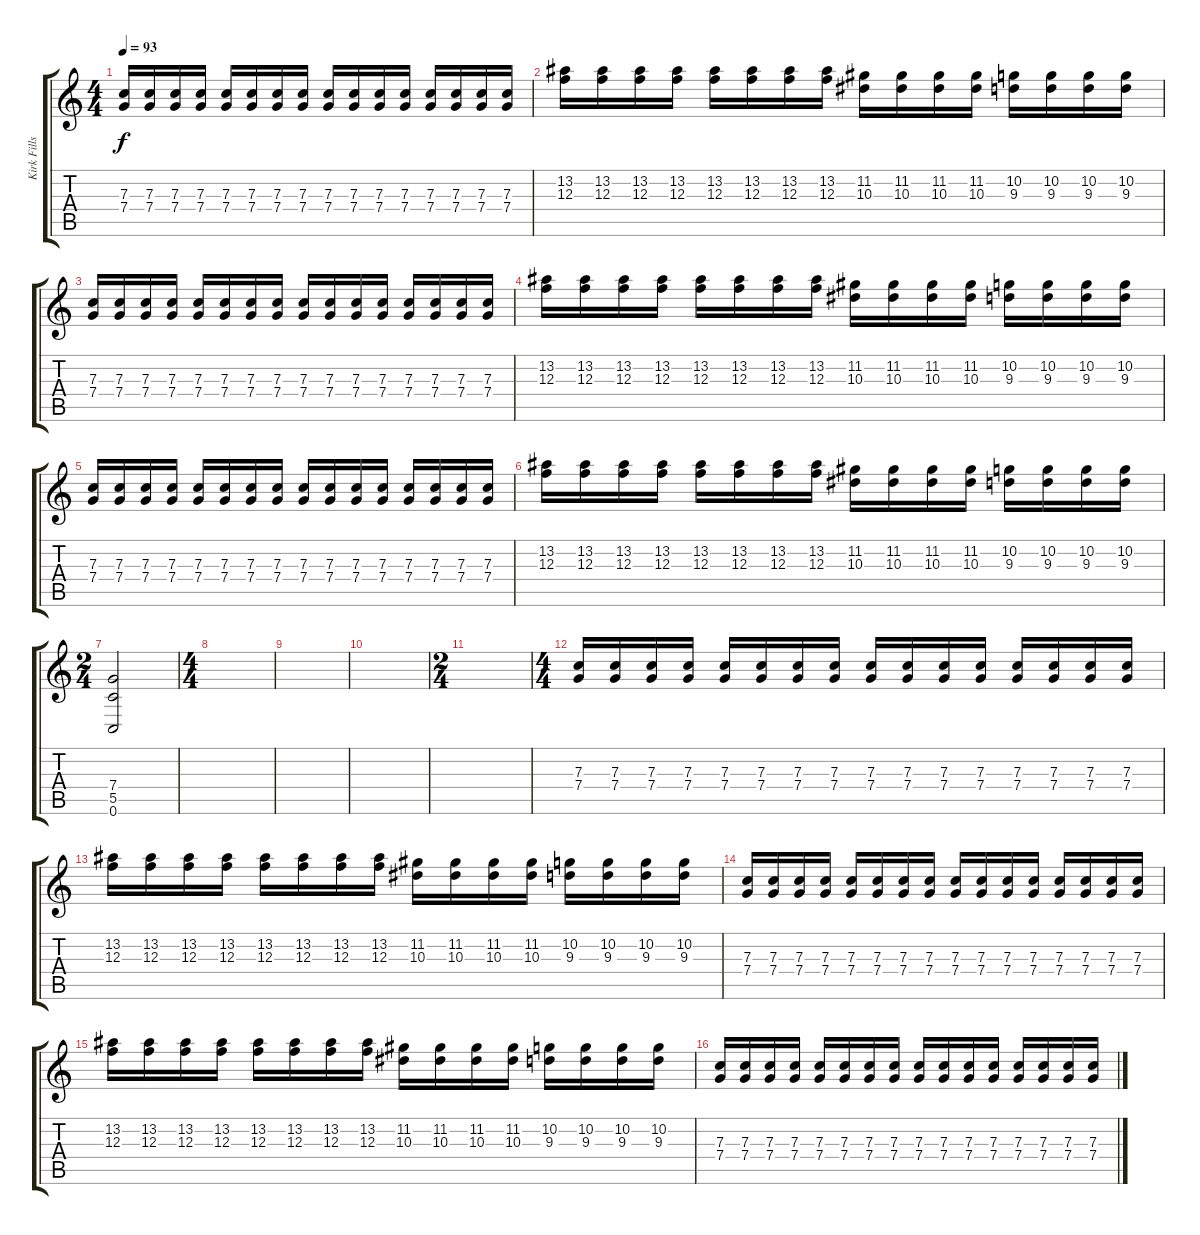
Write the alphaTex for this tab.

\track ("Kirk Fills" "Kirk Fills") {instrument overdrivenguitar}
\staff {score tabs}
\tuning (D4 A3 F3 C3 G2 C2) {hide}
\ts (4 4)
\tempo 93
\clef g2
\ks c
(7.3 7.4).16{dy f} (7.3 7.4).16 (7.3 7.4).16 (7.3 7.4).16 (7.3 7.4).16 (7.3 7.4).16 (7.3 7.4).16 (7.3 7.4).16 (7.3 7.4).16 (7.3 7.4).16 (7.3 7.4).16 (7.3 7.4).16 (7.3 7.4).16 (7.3 7.4).16 (7.3 7.4).16 (7.3 7.4).16 |
(13.2 12.3).16 (13.2 12.3).16 (13.2 12.3).16 (13.2 12.3).16 (13.2 12.3).16 (13.2 12.3).16 (13.2 12.3).16 (13.2 12.3).16 (11.2 10.3).16 (11.2 10.3).16 (11.2 10.3).16 (11.2 10.3).16 (10.2 9.3).16 (10.2 9.3).16 (10.2 9.3).16 (10.2 9.3).16 |
(7.3 7.4).16 (7.3 7.4).16 (7.3 7.4).16 (7.3 7.4).16 (7.3 7.4).16 (7.3 7.4).16 (7.3 7.4).16 (7.3 7.4).16 (7.3 7.4).16 (7.3 7.4).16 (7.3 7.4).16 (7.3 7.4).16 (7.3 7.4).16 (7.3 7.4).16 (7.3 7.4).16 (7.3 7.4).16 |
(13.2 12.3).16 (13.2 12.3).16 (13.2 12.3).16 (13.2 12.3).16 (13.2 12.3).16 (13.2 12.3).16 (13.2 12.3).16 (13.2 12.3).16 (11.2 10.3).16 (11.2 10.3).16 (11.2 10.3).16 (11.2 10.3).16 (10.2 9.3).16 (10.2 9.3).16 (10.2 9.3).16 (10.2 9.3).16 |
(7.3 7.4).16 (7.3 7.4).16 (7.3 7.4).16 (7.3 7.4).16 (7.3 7.4).16 (7.3 7.4).16 (7.3 7.4).16 (7.3 7.4).16 (7.3 7.4).16 (7.3 7.4).16 (7.3 7.4).16 (7.3 7.4).16 (7.3 7.4).16 (7.3 7.4).16 (7.3 7.4).16 (7.3 7.4).16 |
(13.2 12.3).16 (13.2 12.3).16 (13.2 12.3).16 (13.2 12.3).16 (13.2 12.3).16 (13.2 12.3).16 (13.2 12.3).16 (13.2 12.3).16 (11.2 10.3).16 (11.2 10.3).16 (11.2 10.3).16 (11.2 10.3).16 (10.2 9.3).16 (10.2 9.3).16 (10.2 9.3).16 (10.2 9.3).16 |
\ts (2 4)
(7.4 5.5 0.6).2 |
\ts (4 4)
|
|
|
\ts (2 4)
|
\ts (4 4)
(7.3 7.4).16 (7.3 7.4).16 (7.3 7.4).16 (7.3 7.4).16 (7.3 7.4).16 (7.3 7.4).16 (7.3 7.4).16 (7.3 7.4).16 (7.3 7.4).16 (7.3 7.4).16 (7.3 7.4).16 (7.3 7.4).16 (7.3 7.4).16 (7.3 7.4).16 (7.3 7.4).16 (7.3 7.4).16 |
(13.2 12.3).16 (13.2 12.3).16 (13.2 12.3).16 (13.2 12.3).16 (13.2 12.3).16 (13.2 12.3).16 (13.2 12.3).16 (13.2 12.3).16 (11.2 10.3).16 (11.2 10.3).16 (11.2 10.3).16 (11.2 10.3).16 (10.2 9.3).16 (10.2 9.3).16 (10.2 9.3).16 (10.2 9.3).16 |
(7.3 7.4).16 (7.3 7.4).16 (7.3 7.4).16 (7.3 7.4).16 (7.3 7.4).16 (7.3 7.4).16 (7.3 7.4).16 (7.3 7.4).16 (7.3 7.4).16 (7.3 7.4).16 (7.3 7.4).16 (7.3 7.4).16 (7.3 7.4).16 (7.3 7.4).16 (7.3 7.4).16 (7.3 7.4).16 |
(13.2 12.3).16 (13.2 12.3).16 (13.2 12.3).16 (13.2 12.3).16 (13.2 12.3).16 (13.2 12.3).16 (13.2 12.3).16 (13.2 12.3).16 (11.2 10.3).16 (11.2 10.3).16 (11.2 10.3).16 (11.2 10.3).16 (10.2 9.3).16 (10.2 9.3).16 (10.2 9.3).16 (10.2 9.3).16 |
(7.3 7.4).16 (7.3 7.4).16 (7.3 7.4).16 (7.3 7.4).16 (7.3 7.4).16 (7.3 7.4).16 (7.3 7.4).16 (7.3 7.4).16 (7.3 7.4).16 (7.3 7.4).16 (7.3 7.4).16 (7.3 7.4).16 (7.3 7.4).16 (7.3 7.4).16 (7.3 7.4).16 (7.3 7.4).16
